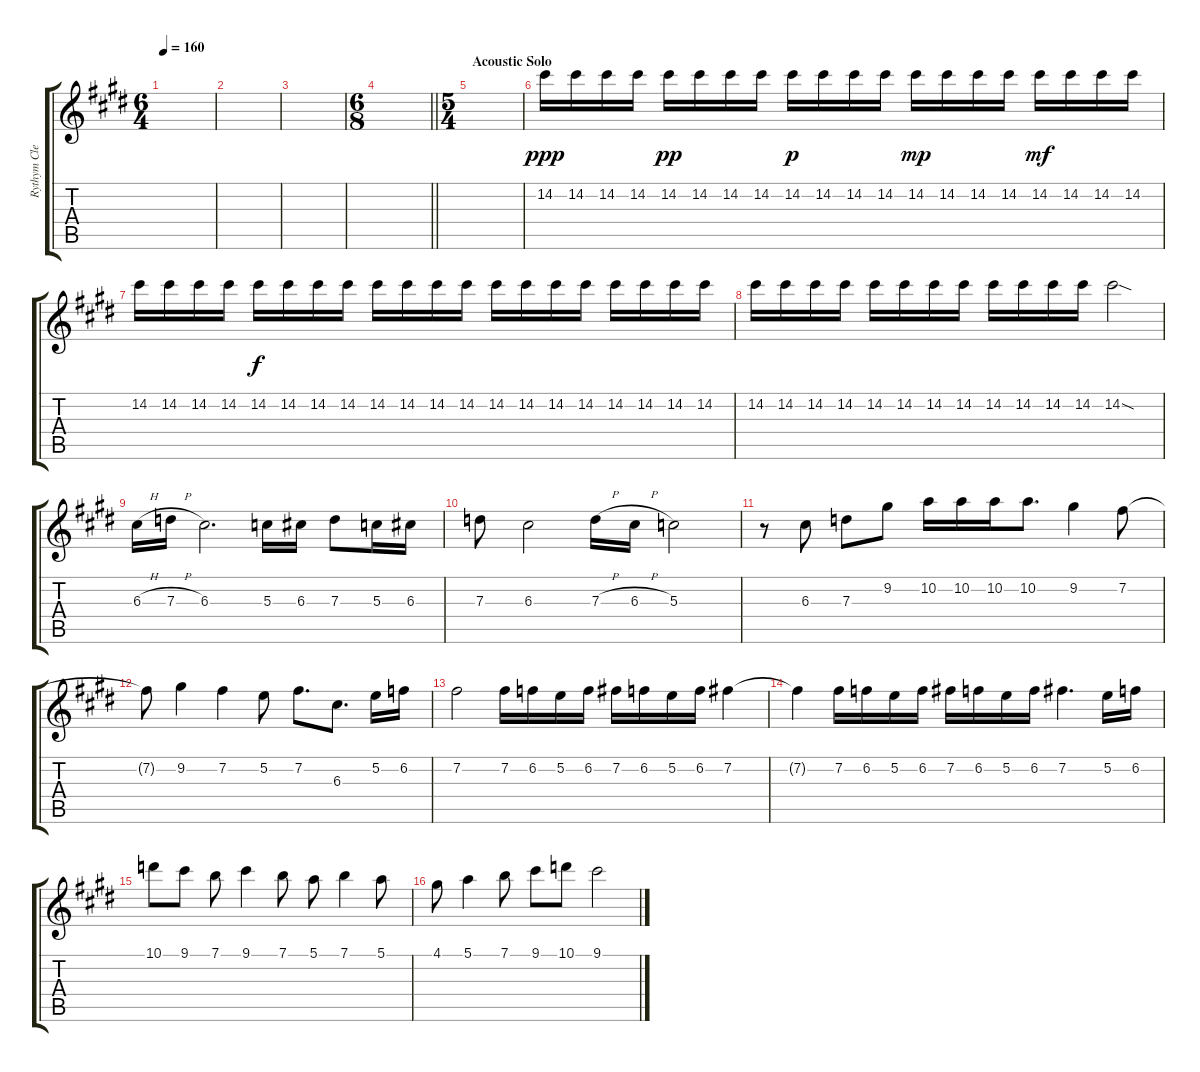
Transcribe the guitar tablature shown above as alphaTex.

\track ("Rythym Clean (Frank Aresti)" "Rythym Cle") {instrument electricguitarclean}
\staff {score tabs}
\tuning (E4 B3 G3 D3 A2 E2) {hide}
\ts (6 4)
\tempo 160
\clef g2
\ks c#minor
|
|
|
\ts (6 8)
\barLineRight lightlight
|
\ts (5 4)
\section ("" "Acoustic Solo")
|
14.2.16{dy ppp} 14.2.16 14.2.16 14.2.16 14.2.16{dy pp} 14.2.16 14.2.16 14.2.16 14.2.16{dy p} 14.2.16 14.2.16 14.2.16 14.2.16{dy mp} 14.2.16 14.2.16 14.2.16 14.2.16{dy mf} 14.2.16 14.2.16 14.2.16 |
14.2.16 14.2.16 14.2.16 14.2.16 14.2.16{dy f} 14.2.16 14.2.16 14.2.16 14.2.16 14.2.16 14.2.16 14.2.16 14.2.16 14.2.16 14.2.16 14.2.16 14.2.16 14.2.16 14.2.16 14.2.16 |
14.2.16 14.2.16 14.2.16 14.2.16 14.2.16 14.2.16 14.2.16 14.2.16 14.2.16 14.2.16 14.2.16 14.2.16 14.2{sod}.2 |
6.3{h}.16 7.3{h}.16 6.3.2{d} 5.3.16 6.3.16 7.3.8 5.3.16 6.3.16 |
7.3.8 6.3.2 7.3{h}.16 6.3{h}.16 5.3.2 |
r.8 6.3.8 7.3.8 9.2.8 10.2.16 10.2.16 10.2.16 10.2.8{d} 9.2.4 7.2.8 |
7.2{t}.8 9.2.4 7.2.4 5.2.8 7.2.8{d} 6.3.8{d} 5.2.16 6.2.16 |
7.2.2 7.2.16 6.2.16 5.2.16 6.2.16 7.2.16 6.2.16 5.2.16 6.2.16 7.2.4 |
7.2{t}.4 7.2.16 6.2.16 5.2.16 6.2.16 7.2.16 6.2.16 5.2.16 6.2.16 7.2.4{d} 5.2.16 6.2.16 |
10.1.8 9.1.8 7.1.8 9.1.4 7.1.8 5.1.8 7.1.4 5.1.8 |
4.1.8 5.1.4 7.1.8 9.1.8 10.1.8 9.1.2
